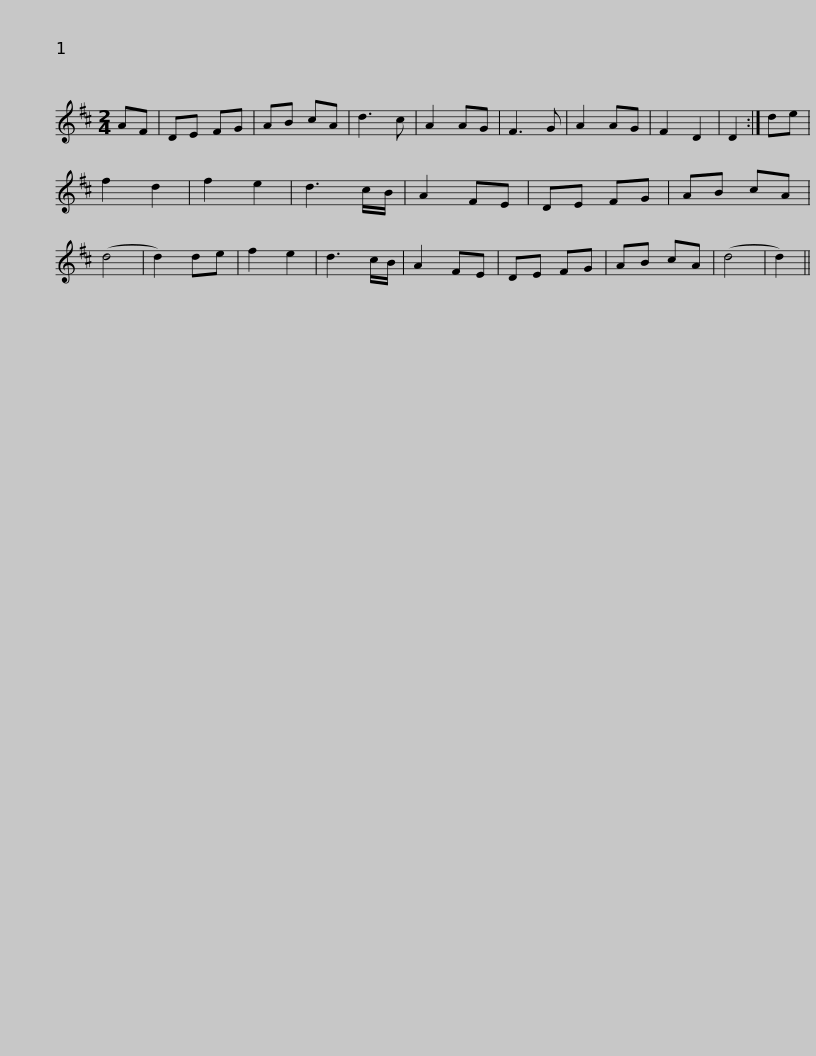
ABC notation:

X:1
L:1/8
M:2/4
I:linebreak $
K:D
V:1 treble
V:1
 AF | DE FG | AB cA | d3 c | A2 AG | %5
 F3 G | A2 AG | F2 D2 | D2 :| de | %10
 f2 d2 | f2 e2 | d3 c/B/ | A2 FE |$ DE FG | %15
 AB cA | (d4 | d2) de | f2 e2 | d3 c/B/ | %20
 A2 FE | DE FG | AB cA | (d4 | d2) || %25
